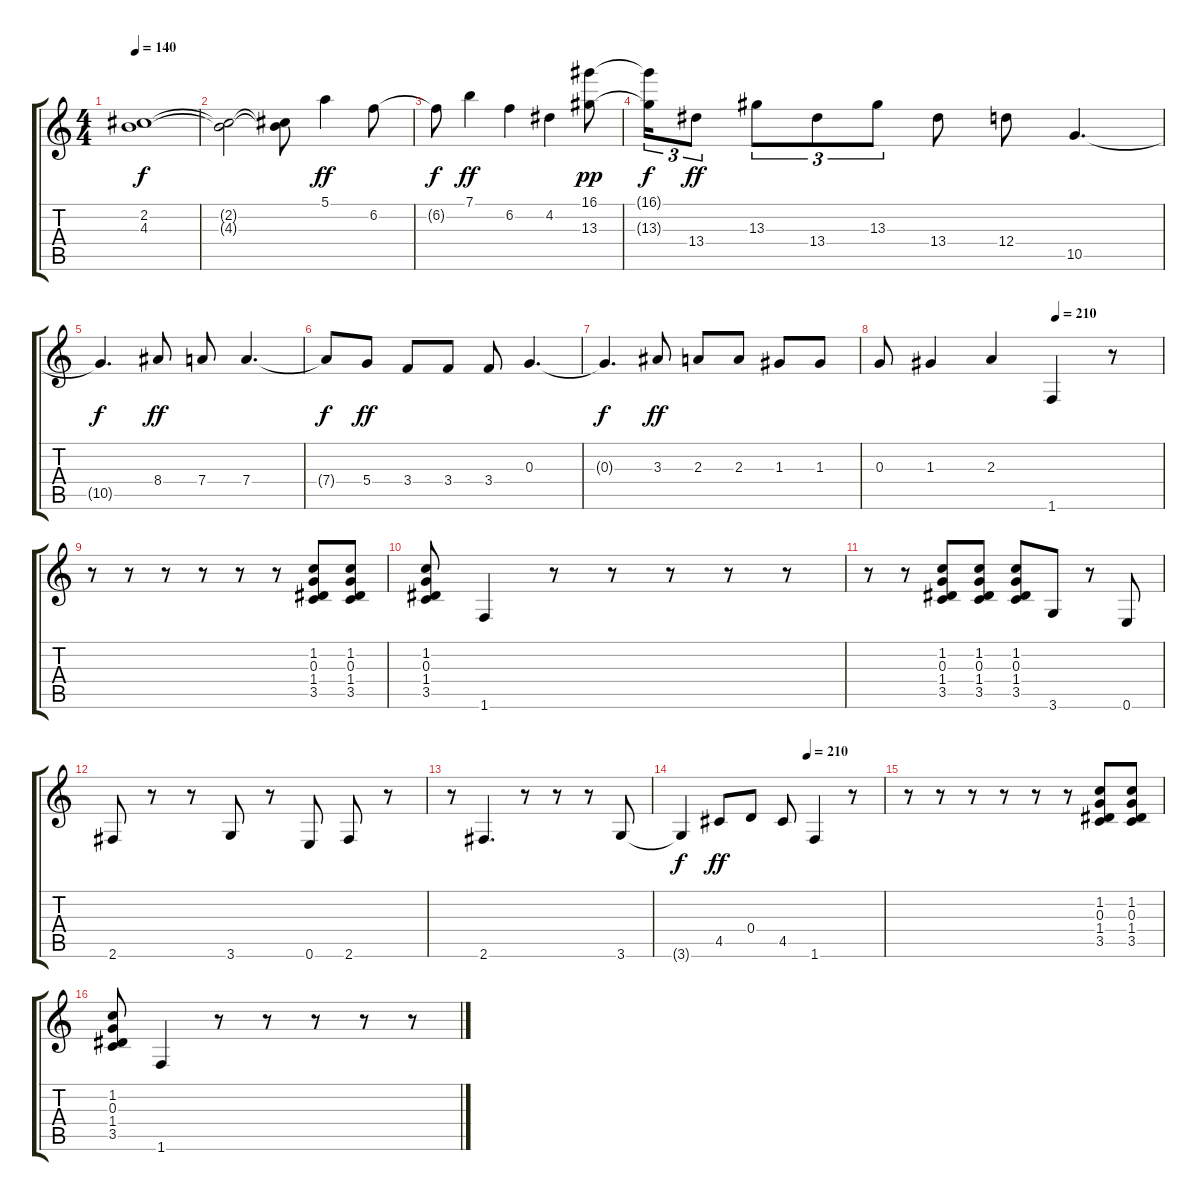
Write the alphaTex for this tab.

\track "" {instrument distortionguitar}
\staff {score tabs}
\tuning (E4 B3 G3 D3 A2 E2) {hide}
\ts (4 4)
\tempo 140
\clef g2
\ks c
(2.2{t} 4.3{t}).1{dy f} |
(2.2{t} 4.3{t}).2 (2.2{t} 4.3{t}).8 5.1.4{dy ff} 6.2.8 |
6.2{t}.8{dy f} 7.1.4{dy ff} 6.2.4 4.2.4 (16.1 13.3).8{dy pp} |
(16.1{t} 13.3{t}).16{tu (3 2) dy f} 13.4.8{tu (3 2) dy ff} 13.3.8{tu (3 2)} 13.4.8{tu (3 2)} 13.3.8{tu (3 2)} 13.4.8 12.4.8 10.5.4{d} |
10.5{t}.4{d dy f} 8.4.8{dy ff} 7.4.8 7.4.4{d} |
7.4{t}.8{dy f} 5.4.8{dy ff} 3.4.8 3.4.8 3.4.8 0.3.4{d} |
0.3{t}.4{d dy f} 3.3.8{dy ff} 2.3.8 2.3.8 1.3.8 1.3.8 |
\tempo (210 0.625)
0.3.8 1.3.4 2.3.4 1.6.4 r.8 |
r.8 r.8 r.8 r.8 r.8 r.8 (1.2 0.3 1.4 3.5).8 (1.2 0.3 1.4 3.5).8 |
(1.2 0.3 1.4 3.5).8 1.6.4 r.8 r.8 r.8 r.8 r.8 |
r.8 r.8 (1.2 0.3 1.4 3.5).8 (1.2 0.3 1.4 3.5).8 (1.2 0.3 1.4 3.5).8 3.6.8 r.8 0.6.8 |
2.6.8 r.8 r.8 3.6.8 r.8 0.6.8 2.6.8 r.8 |
r.8 2.6.4{d} r.8 r.8 r.8 3.6.8 |
\tempo (210 0.625)
3.6{t}.4{dy f} 4.5.8{dy ff} 0.4.8 4.5.8 1.6.4 r.8 |
r.8 r.8 r.8 r.8 r.8 r.8 (1.2 0.3 1.4 3.5).8 (1.2 0.3 1.4 3.5).8 |
(1.2 0.3 1.4 3.5).8 1.6.4 r.8 r.8 r.8 r.8 r.8
